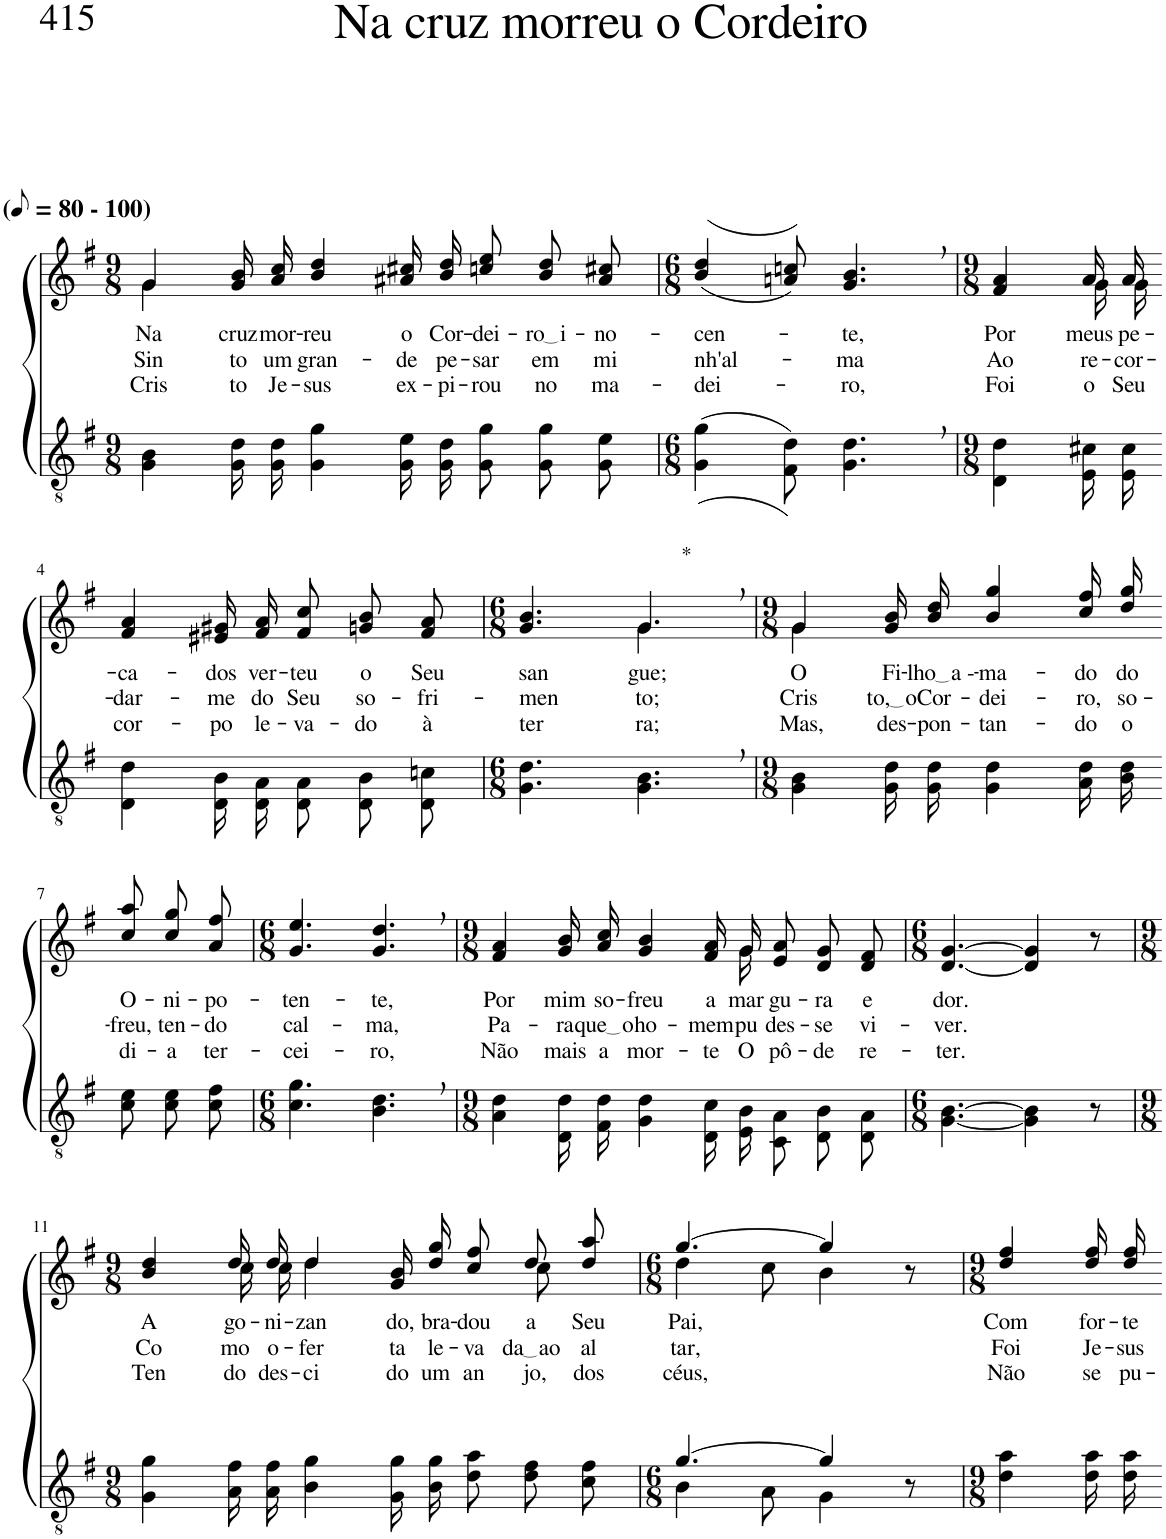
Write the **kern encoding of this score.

**kern	**kern	**text	**text	**text
*part2	*part1	*part1	*part1	*part1
*staff2	*staff1	*staff1	*staff1	*staff1
*I"Parte III e IV	*I"Parte I e II	*	*	*
*clefGv2	*clefG2	*	*	*
*Trd4c7	*Trd4c7	*	*	*
*k[f#]	*k[f#]	*	*	*
*M9/8	*M9/8	*	*	*
*MM40	*MM40	*	*	*
=1	=1	=1	=1	=1
*	*^	*	*	*
!	!LO:TX:a:B:t=(	!	!	!	!
!	!LO:TX:a:B:t=- 100)	!	!	!	!
!	!	!	!LO:LY:b	!LO:LY:b	!LO:LY:b
4G\ 4B\	4g/	4g\	Na	Sin-	Cris-
!	!	!	!LO:LY:b	!LO:LY:b	!LO:LY:b
16G\ 16d\LL	16g/ 16b/LL	2..ryy	cruz	-to	-to
!	!	!	!LO:LY:b	!LO:LY:b	!LO:LY:b
16G\ 16d\JJ	16a/ 16cc/JJ	.	mor-	um	Je-
!	!	!	!LO:LY:b	!LO:LY:b	!LO:LY:b
4G\ 4g\	4b/ 4dd/	.	-reu	gran-	-sus
!	!	!	!LO:LY:b	!LO:LY:b	!LO:LY:b
16G\ 16e\LL	16a#X\ 16cc#X\LL	.	o	-de	ex-
!	!	!	!LO:LY:b	!LO:LY:b	!LO:LY:b
16G\ 16d\JJ	16b\ 16dd\JJ	.	Cor-	pe-	-pi-
!	!	!	!LO:LY:b	!LO:LY:b	!LO:LY:b
8G\ 8g\L	8ccn\ 8ee\L	.	-dei-	-sar	-rou
!	!	!	!LO:LY:b	!LO:LY:b	!LO:LY:b
8G\ 8g\	8b\ 8dd\	.	ro i	em	no
!	!	!	!LO:LY:b	!LO:LY:b	!LO:LY:b
8G\ 8e\J	8a#\ 8cc#X\J	.	-no-	mi	ma-
*	*v	*v	*	*	*
=2	=2	=2	=2	=2
*M6/8	*M6/8	*	*	*
!	!	!LO:LY:b	!LO:LY:b	!LO:LY:b
((4G\ 4g\	((4b/ 4dd/	-cen-	nh'al-	-dei-
8F#\ 8d\))	8an/ 8ccn/))	.	.	.
!	!	!LO:LY:b	!LO:LY:b	!LO:LY:b
4.G\, 4.d\,	4.g/, 4.b/,	-te,	-ma	-ro,
=3	=3	=3	=3	=3
*M9/8	*M9/8	*	*	*
!	!	!LO:LY:b	!LO:LY:b	!LO:LY:b
*	*^	*	*	*
4D\ 4d\	4f#/ 4a/	4ryy	Por	Ao	Foi
!	!	!	!LO:LY:b	!LO:LY:b	!LO:LY:b
16E/ 16c#X/LL	16a/LL	16g\LL	meus	re-	o
!	!	!	!LO:LY:b	!LO:LY:b	!LO:LY:b
16E/ 16c#/JJ	16a/JJ	16g\JJ	pe-	-cor-	Seu
!!LO:LB:g=z
=4-	=4-	=4-	=4-	=4-	=4-
!	!	!	!LO:LY:b	!LO:LY:b	!LO:LY:b
*	*v	*v	*	*	*
4D\ 4d\	4f#/ 4a/	-ca-	-dar-	cor-
!	!	!LO:LY:b	!LO:LY:b	!LO:LY:b
16D/ 16B/LL	16e#X/ 16g#X/LL	-dos	-me	-po
!	!	!LO:LY:b	!LO:LY:b	!LO:LY:b
16D/ 16A/JJ	16f#/ 16a/JJ	ver-	do	le-
!	!	!LO:LY:b	!LO:LY:b	!LO:LY:b
8D/ 8A/L	8f#/ 8cc/L	-teu	Seu	-va-
!	!	!LO:LY:b	!LO:LY:b	!LO:LY:b
8D/ 8B/	8gn/ 8b/	o	so-	-do
!	!	!LO:LY:b	!LO:LY:b	!LO:LY:b
8D/ 8cn/J	8f#/ 8a/J	Seu	-fri-	à
=5	=5	=5	=5	=5
*M6/8	*M6/8	*	*	*
!	!	!LO:LY:b	!LO:LY:b	!LO:LY:b
*	*^	*	*	*
4.G\ 4.d\	4.g/ 4.b/	4.ryy	san-	-men-	ter-
!	!LO:TX:a:t=*	!	!	!	!
!	!	!	!LO:LY:b	!LO:LY:b	!LO:LY:b
4.G\, 4.B\,	4.g,/	4.g\	-gue;	-to;	-ra;
=6	=6	=6	=6	=6	=6
*M9/8	*M9/8	*	*	*	*
!	!	!	!LO:LY:b	!LO:LY:b	!LO:LY:b
4G\ 4B\	4g/	4g\	O	Cris-	Mas,
!	!	!	!LO:LY:b	!LO:LY:b	!LO:LY:b
16G\ 16d\LL	16g\ 16b\LL	2ryy	Fi-	to, o	des-
!	!	!	!LO:LY:b	!LO:LY:b	!LO:LY:b
16G\ 16d\JJ	16b\ 16dd\JJ	.	lho a -	Cor-	-pon-
!	!	!	!LO:LY:b	!LO:LY:b	!LO:LY:b
4G\ 4d\	4b/ 4gg/	.	-ma-	-dei-	-tan-
!	!	!	!LO:LY:b	!LO:LY:b	!LO:LY:b
16A\ 16d\LL	16cc\ 16ff#\LL	.	-do	-ro,	-do
!	!	!	!LO:LY:b	!LO:LY:b	!LO:LY:b
16B\ 16d\JJ	16dd\ 16gg\JJ	.	do	so-	o
*	*v	*v	*	*	*
!!LO:LB:g=z
=7-	=7-	=7-	=7-	=7-
!	!	!LO:LY:b	!LO:LY:b	!LO:LY:b
8c\ 8e\L	8cc\ 8aa\L	O-	-freu,	di-
!	!	!LO:LY:b	!LO:LY:b	!LO:LY:b
8c\ 8e\	8cc\ 8gg\	-ni-	ten-	-a
!	!	!LO:LY:b	!LO:LY:b	!LO:LY:b
8c\ 8f#\J	8a\ 8ff#\J	-po-	-do	ter-
=8	=8	=8	=8	=8
*M6/8	*M6/8	*	*	*
!	!	!LO:LY:b	!LO:LY:b	!LO:LY:b
4.c\ 4.g\	4.g/ 4.ee/	-ten-	cal-	-cei-
!	!	!LO:LY:b	!LO:LY:b	!LO:LY:b
4.B\, 4.d\,	4.g/, 4.dd/,	-te,	-ma,	-ro,
=9	=9	=9	=9	=9
*M9/8	*M9/8	*	*	*
*	*^	*	*	*
!	!	!	!LO:LY:b	!LO:LY:b	!LO:LY:b
4A\ 4d\	2ryy	4f#/ 4a/	Por	Pa-	Não
!	!	!	!LO:LY:b	!LO:LY:b	!LO:LY:b
16D/ 16d/LL	.	16g/ 16b/LL	mim	-ra	mais
!	!	!	!LO:LY:b	!LO:LY:b	!LO:LY:b
16F#/ 16d/JJ	.	16a/ 16cc/JJ	so-	que o	a
!	!	!	!LO:LY:b	!LO:LY:b	!LO:LY:b
4G\ 4d\	.	4g/ 4b/	-freu	ho-	mor-
.	8.ryy	.	.	.	.
!	!	!	!LO:LY:b	!LO:LY:b	!LO:LY:b
16D/ 16c/LL	.	16f#/ 16a/LL	a-	-mem	-te
!	!	!	!LO:LY:b	!LO:LY:b	!LO:LY:b
16E/ 16B/JJ	16g\	16g/JJ	-mar-	pu-	O
!	!	!	!LO:LY:b	!LO:LY:b	!LO:LY:b
8C/ 8A/L	4.ryy	8e/ 8a/L	-gu-	-des-	pô-
!	!	!	!LO:LY:b	!LO:LY:b	!LO:LY:b
8D/ 8B/	.	8d/ 8g/	-ra	-se	-de
!	!	!	!LO:LY:b	!LO:LY:b	!LO:LY:b
8D/ 8A/J	.	8d/ 8f#/J	e	vi-	re-
*	*v	*v	*	*	*
=10	=10	=10	=10	=10
*M6/8	*M6/8	*	*	*
*	*^	*	*	*
!	!	!	!LO:LY:b	!LO:LY:b	!LO:LY:b
*	*v	*v	*	*	*
[4.G\ [4.B\	[4.d/ [4.g/	dor.	-ver.	-ter.
4G\] 4B\]	4d/] 4g/]	.	.	.
8r	8r	.	.	.
!!LO:LB:g=z
=11	=11	=11	=11	=11
*M9/8	*M9/8	*	*	*
!	!	!LO:LY:b	!LO:LY:b	!LO:LY:b
*	*^	*	*	*
4G\ 4g\	4b/ 4dd/	4ryy	A-	Co-	Ten-
!	!	!	!LO:LY:b	!LO:LY:b	!LO:LY:b
16A\ 16f#\LL	16dd/LL	16cc\LL	-go-	-mo	-do
!	!	!	!LO:LY:b	!LO:LY:b	!LO:LY:b
16A\ 16f#\JJ	16dd/JJ	16cc\JJ	-ni-	o-	des-
!	!	!	!LO:LY:b	!LO:LY:b	!LO:LY:b
4B\ 4g\	4dd/	4dd\	-zan-	-fer-	-ci-
!	!	!	!LO:LY:b	!LO:LY:b	!LO:LY:b
16G\ 16g\LL	16g\ 16b\LL	4ryy	-do,	-ta	-do
!	!	!	!LO:LY:b	!LO:LY:b	!LO:LY:b
16B\ 16g\JJ	16dd\ 16gg\JJ	.	bra-	le-	um
!	!	!	!LO:LY:b	!LO:LY:b	!LO:LY:b
8d\ 8a\L	8cc\ 8ff#\L	.	-dou	-va-	an-
!	!	!	!LO:LY:b	!LO:LY:b	!LO:LY:b
8d\ 8f#\	8dd\	8cc\	a	da ao	-jo,
!	!	!	!LO:LY:b	!LO:LY:b	!LO:LY:b
8c\ 8f#\J	8dd\ 8aa\J	8ryy	Seu	al-	dos
=12	=12	=12	=12	=12	=12
*M6/8	*M6/8	*	*	*	*
*^	*	*	*	*	*
!	!	!	!	!LO:LY:b	!LO:LY:b	!LO:LY:b
[4.g/	4B\	[4.gg/	4dd\	Pai,	-tar,	céus,
.	8A\	.	8cc\	.	.	.
4g/]	4G\	4gg/]	4b\	.	.	.
8r	8ryy	8r	8ryy	.	.	.
*v	*v	*	*	*	*	*
*	*v	*v	*	*	*
=13	=13	=13	=13	=13
*M9/8	*M9/8	*	*	*
*^	*^	*	*	*
!	!	!	!	!LO:LY:b	!LO:LY:b	!LO:LY:b
*v	*v	*	*	*	*	*
*	*v	*v	*	*	*
4d\ 4a\	4dd/ 4ff#/	-Com	-Foi	Não
!	!	!LO:LY:b	!LO:LY:b	!LO:LY:b
16d\ 16a\LL	16dd\ 16ff#\LL	for-	Je-	se
!	!	!LO:LY:b	!LO:LY:b	!LO:LY:b
16d\ 16a\JJ	16dd\ 16ff#\JJ	-te	-sus	pu-
=-	=-	=-	=-	=-
*-	*-	*-	*-	*-
